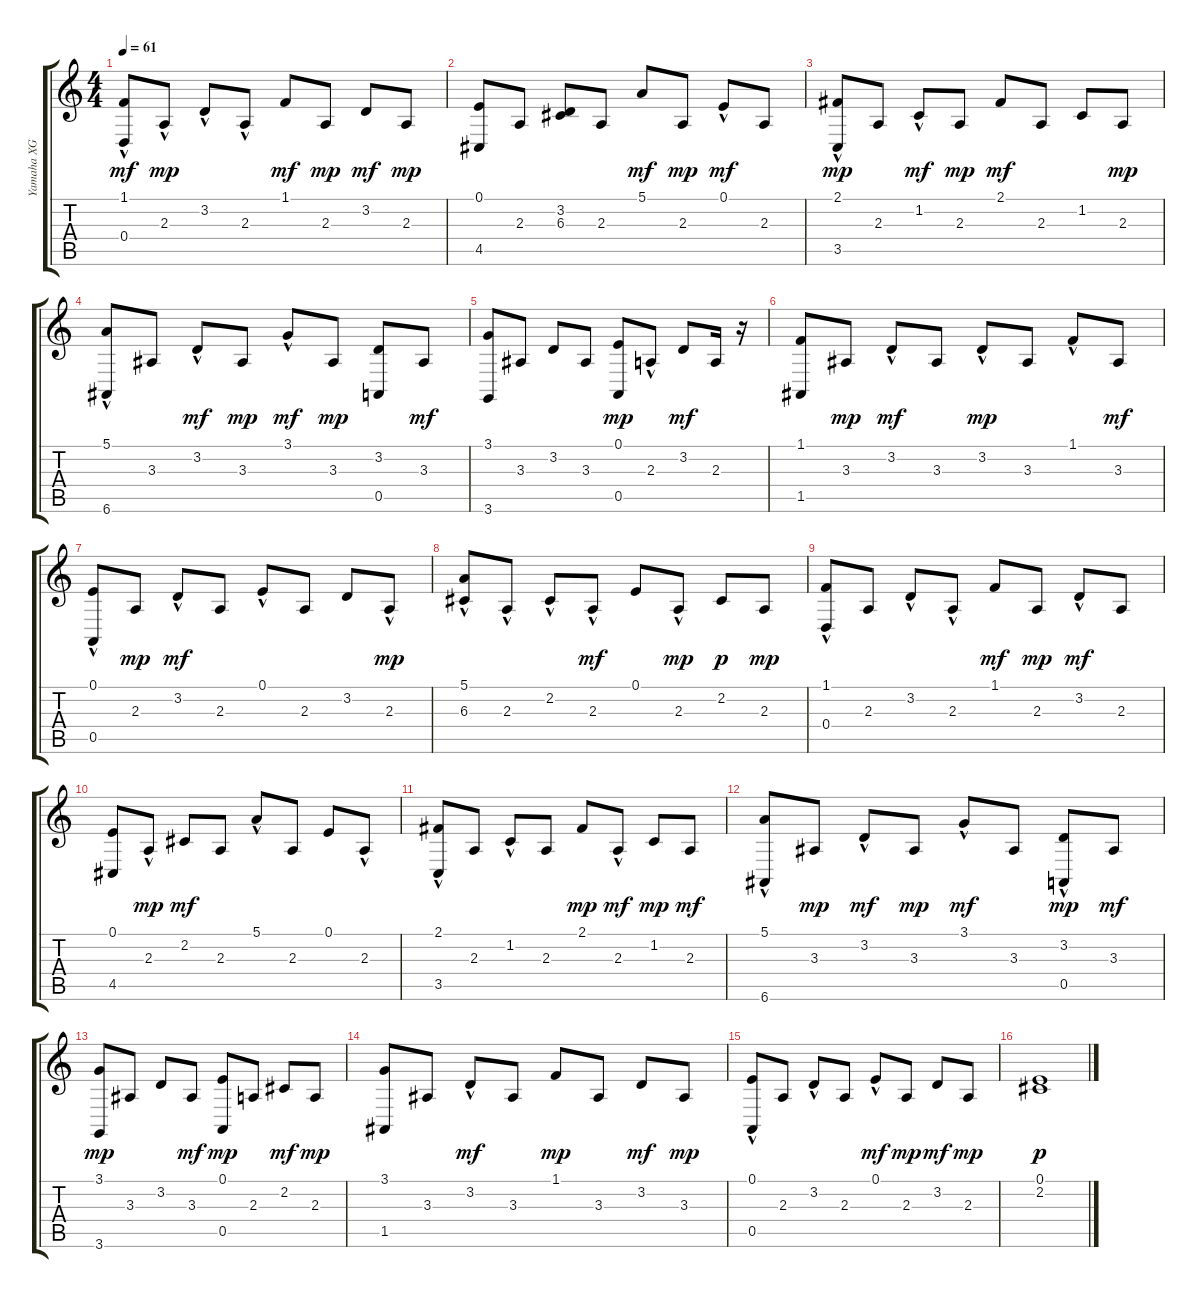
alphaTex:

\track ("Yamaha XG Bank-41  00-Dream" "Yamaha XG ") {instrument acousticgrandpiano}
\staff {score tabs}
\tuning (E4 B3 G3 D3 A2 E2) {hide}
\ts (4 4)
\tempo 61
\clef g2
\ks c
(1.1{hac} 0.4).8{dy mf} 2.3{hac}.8{dy mp} 3.2{hac}.8 2.3{hac}.8 1.1.8{dy mf} 2.3.8{dy mp} 3.2.8{dy mf} 2.3.8{dy mp} |
(0.1 4.5).8 2.3.8 (3.2 6.3).8 2.3.8 5.1.8{dy mf} 2.3.8{dy mp} 0.1{hac}.8{dy mf} 2.3.8 |
(2.1{hac} 3.5).8{dy mp} 2.3.8 1.2{hac}.8{dy mf} 2.3.8{dy mp} 2.1.8{dy mf} 2.3.8 1.2.8 2.3.8{dy mp} |
(5.1 6.6{hac}).8 3.3.8 3.2{hac}.8{dy mf} 3.3.8{dy mp} 3.1{hac}.8{dy mf} 3.3.8{dy mp} (3.2 0.5).8 3.3.8{dy mf} |
(3.1 3.6).8 3.3.8 3.2.8 3.3.8 (0.1 0.5).8{dy mp} 2.3{hac}.8 3.2.8{dy mf} 2.3.16 r.16 |
(1.1 1.5).8 3.3.8{dy mp} 3.2{hac}.8{dy mf} 3.3.8 3.2{hac}.8{dy mp} 3.3.8 1.1{hac}.8 3.3.8{dy mf} |
(0.1{hac} 0.5).8 2.3.8{dy mp} 3.2{hac}.8{dy mf} 2.3.8 0.1{hac}.8 2.3.8 3.2.8 2.3{hac}.8{dy mp} |
(5.1{hac} 6.3{hac}).8 2.3{hac}.8 2.2{hac}.8 2.3{hac}.8{dy mf} 0.1.8 2.3{hac}.8{dy mp} 2.2.8{dy p} 2.3.8{dy mp} |
(1.1{hac} 0.4).8 2.3.8 3.2{hac}.8 2.3{hac}.8 1.1.8{dy mf} 2.3.8{dy mp} 3.2{hac}.8{dy mf} 2.3.8 |
(0.1 4.5).8 2.3{hac}.8{dy mp} 2.2.8{dy mf} 2.3.8 5.1{hac}.8 2.3.8 0.1.8 2.3{hac}.8 |
(2.1{hac} 3.5).8 2.3.8 1.2{hac}.8 2.3.8 2.1.8{dy mp} 2.3{hac}.8{dy mf} 1.2.8{dy mp} 2.3.8{dy mf} |
(5.1 6.6{hac}).8 3.3.8{dy mp} 3.2{hac}.8{dy mf} 3.3.8{dy mp} 3.1{hac}.8{dy mf} 3.3.8 (3.2{hac} 0.5).8{dy mp} 3.3.8{dy mf} |
(3.1 3.6).8{dy mp} 3.3.8 3.2.8 3.3.8{dy mf} (0.1 0.5).8{dy mp} 2.3.8 2.2.8{dy mf} 2.3.8{dy mp} |
(3.1 1.5).8 3.3.8 3.2{hac}.8{dy mf} 3.3.8 1.1.8{dy mp} 3.3.8 3.2.8{dy mf} 3.3.8{dy mp} |
(0.1{hac} 0.5).8 2.3.8 3.2{hac}.8 2.3.8 0.1{hac}.8{dy mf} 2.3.8{dy mp} 3.2.8{dy mf} 2.3.8{dy mp} |
(0.1 2.2).1{dy p}
